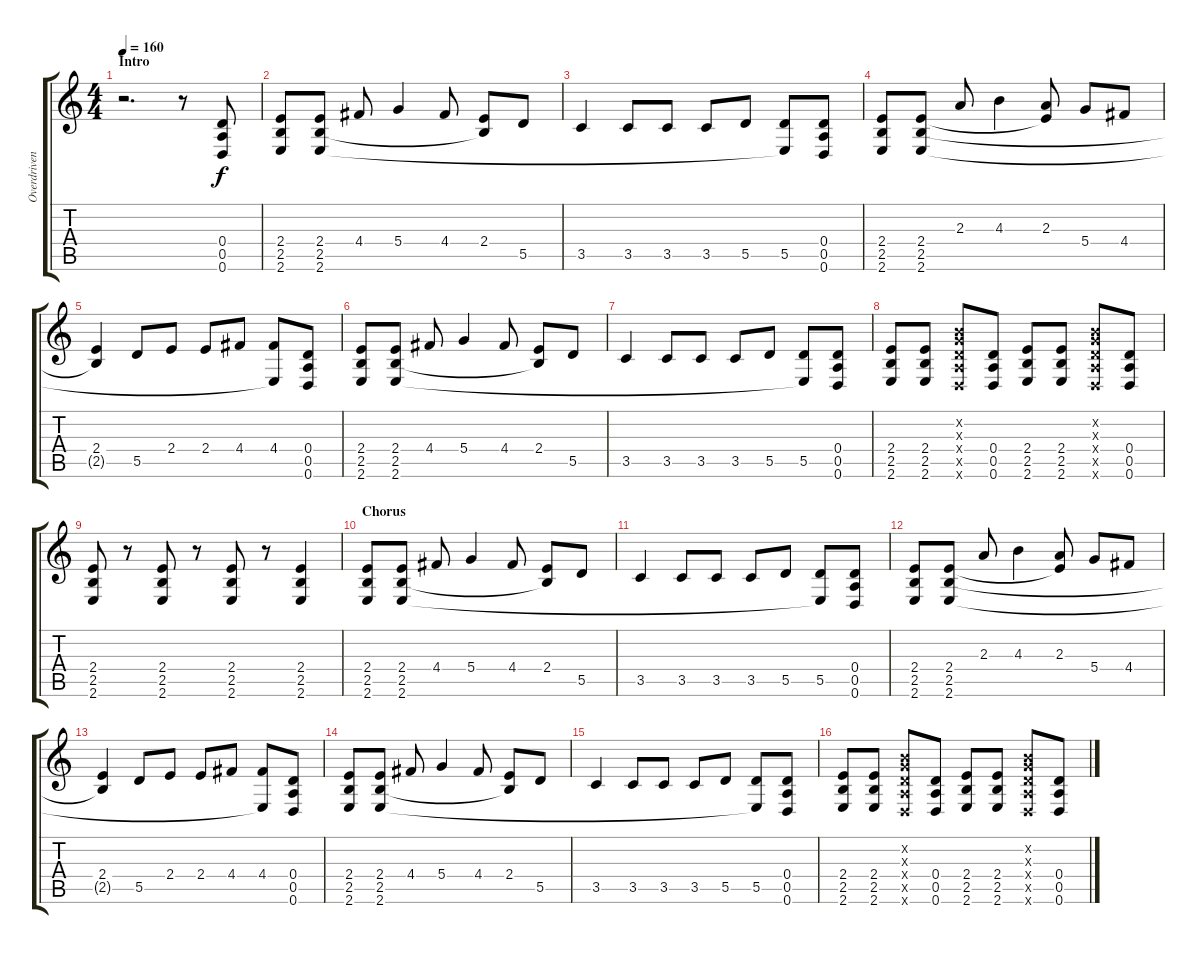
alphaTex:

\track ("Overdriven Guitar" "Overdriven") {instrument overdrivenguitar}
\staff {score tabs}
\tuning (E4 B3 G3 D3 A2 D2) {hide}
\ts (4 4)
\section ("" "Intro")
\tempo 160
\clef g2
\ks c
r.2{d dy f instrument overdrivenguitar} r.8 (0.4 0.5 0.6).8{balance 16} |
(2.4 2.5 2.6).8 (2.4 2.5 2.6).8 4.4.8 5.4.4 4.4.8 (2.4 2.5{t}).8 5.5.8 |
3.5.4 3.5.8 3.5.8 3.5.8 5.5.8 (5.5 2.6{t}).8 (0.4 0.5 0.6).8 |
(2.4 2.5 2.6).8 (2.4 2.5 2.6).8 2.3.8 4.3.4 (2.3 2.4{t}).8 5.4.8 4.4.8 |
(2.4 2.5{t}).4 5.5.8 2.4.8 2.4.8 4.4.8 (4.4 2.6{t}).8 (0.4 0.5 0.6).8 |
(2.4 2.5 2.6).8 (2.4 2.5 2.6).8 4.4.8 5.4.4 4.4.8 (2.4 2.5{t}).8 5.5.8 |
3.5.4 3.5.8 3.5.8 3.5.8 5.5.8 (5.5 2.6{t}).8 (0.4 0.5 0.6).8 |
(2.4 2.5 2.6).8 (2.4 2.5 2.6).8 (0.2{x} 0.3{x} 0.4{x} 0.5{x} 0.6{x}).8 (0.4 0.5 0.6).8 (2.4 2.5 2.6).8 (2.4 2.5 2.6).8 (0.2{x} 0.3{x} 0.4{x} 0.5{x} 0.6{x}).8 (0.4 0.5 0.6).8 |
(2.4 2.5 2.6).8 r.8 (2.4 2.5 2.6).8 r.8 (2.4 2.5 2.6).8 r.8 (2.4 2.5 2.6).4 |
\section ("" "Chorus")
(2.4 2.5 2.6).8{balance 12} (2.4 2.5 2.6).8 4.4.8 5.4.4 4.4.8 (2.4 2.5{t}).8 5.5.8 |
3.5.4 3.5.8 3.5.8 3.5.8 5.5.8 (5.5 2.6{t}).8 (0.4 0.5 0.6).8 |
(2.4 2.5 2.6).8 (2.4 2.5 2.6).8 2.3.8 4.3.4 (2.3 2.4{t}).8 5.4.8 4.4.8 |
(2.4 2.5{t}).4 5.5.8 2.4.8 2.4.8 4.4.8 (4.4 2.6{t}).8 (0.4 0.5 0.6).8 |
(2.4 2.5 2.6).8 (2.4 2.5 2.6).8 4.4.8 5.4.4 4.4.8 (2.4 2.5{t}).8 5.5.8 |
3.5.4 3.5.8 3.5.8 3.5.8 5.5.8 (5.5 2.6{t}).8 (0.4 0.5 0.6).8 |
(2.4 2.5 2.6).8 (2.4 2.5 2.6).8 (0.2{x} 0.3{x} 0.4{x} 0.5{x} 0.6{x}).8 (0.4 0.5 0.6).8 (2.4 2.5 2.6).8 (2.4 2.5 2.6).8 (0.2{x} 0.3{x} 0.4{x} 0.5{x} 0.6{x}).8 (0.4 0.5 0.6).8
